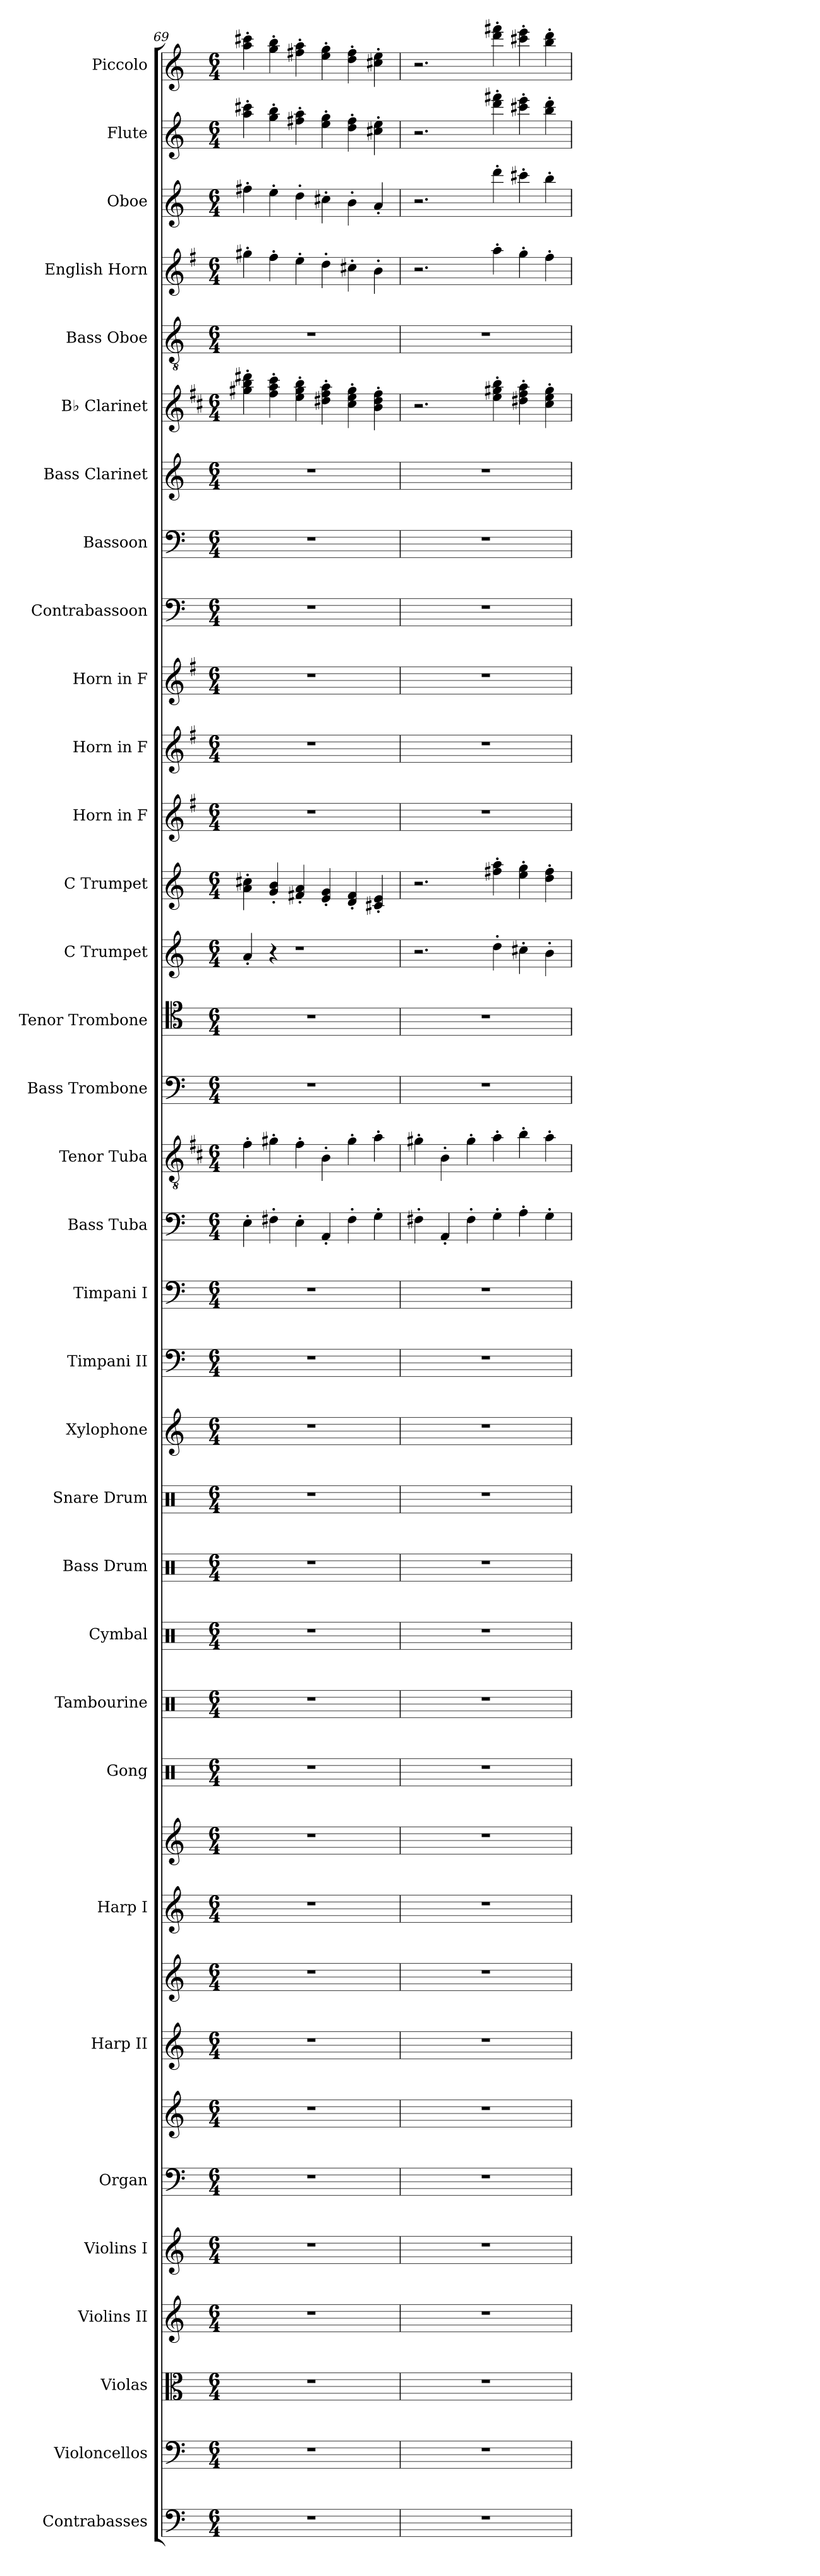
**kern	**kern	**kern	**kern	**kern	**kern	**kern	**kern	**kern	**kern	**kern	**kern	**kern	**kern	**kern	**kern	**kern	**kern	**kern	**kern	**kern	**kern	**kern	**kern	**kern	**kern	**kern	**kern	**kern	**kern	**kern	**kern	**kern	**kern	**kern	**kern	**kern
*part34	*part33	*part32	*part31	*part30	*part29	*part29	*part28	*part28	*part27	*part27	*part26	*part25	*part24	*part23	*part22	*part21	*part20	*part19	*part18	*part17	*part16	*part15	*part14	*part13	*part12	*part11	*part10	*part9	*part8	*part7	*part6	*part5	*part4	*part3	*part2	*part1
*staff37	*staff36	*staff35	*staff34	*staff33	*staff32	*staff31	*staff30	*staff29	*staff28	*staff27	*staff26	*staff25	*staff24	*staff23	*staff22	*staff21	*staff20	*staff19	*staff18	*staff17	*staff16	*staff15	*staff14	*staff13	*staff12	*staff11	*staff10	*staff9	*staff8	*staff7	*staff6	*staff5	*staff4	*staff3	*staff2	*staff1
*I"Contrabasses	*I"Violoncellos	*I"Violas	*I"Violins II	*I"Violins I	*I"Organ	*	*I"Harp II	*	*I"Harp I	*	*I"Gong	*I"Tambourine	*I"Cymbal	*I"Bass Drum	*I"Snare Drum	*I"Xylophone	*I"Timpani II	*I"Timpani I	*I"Bass Tuba	*I"Tenor Tuba	*I"Bass Trombone	*I"Tenor Trombone	*I"C Trumpet	*I"C Trumpet	*I"Horn in F	*I"Horn in F	*I"Horn in F	*I"Contrabassoon	*I"Bassoon	*I"Bass Clarinet	*I"B♭ Clarinet	*I"Bass Oboe	*I"English Horn	*I"Oboe	*I"Flute	*I"Piccolo
*I'Cbs.	*I'Vcs.	*I'Vlas.	*I'Vlns.	*I'Vlns.	*I'Org.	*	*I'Hrp.	*	*I'Hrp.	*	*	*I'Tamb.	*I'Cym.	*I'B. Dr.	*I'Sn. Dr.	*I'Xyl.	*I'Timp.	*I'Timp.	*I'Tba.	*	*I'B. Tbn.	*I'T. Tbn.	*I'C Tpt.	*I'C Tpt.	*	*	*	*I'Cbsn.	*I'Bsn.	*I'B. Cl.	*I'B♭ Cl.	*	*I'E. Hn.	*I'Ob.	*I'Fl.	*I'Picc.
*clefF4	*clefF4	*clefC3	*clefG2	*clefG2	*clefF4	*clefG2	*clefG2	*clefG2	*clefG2	*clefG2	*clefX	*clefX	*clefX	*clefX	*clefX	*clefG2	*clefF4	*clefF4	*clefF4	*clefGv2	*clefF4	*clefC4	*clefG2	*clefG2	*clefG2	*clefG2	*clefG2	*clefF4	*clefF4	*clefG2	*clefG2	*clefGv2	*clefG2	*clefG2	*clefG2	*clefG2
*ITrd7c12	*	*	*	*	*	*	*	*	*	*	*	*	*	*	*	*ITrd-7c-12	*	*	*	*ITrd1c2	*	*	*	*	*ITrd4c7	*ITrd4c7	*ITrd4c7	*ITrd7c12	*	*ITrd8c14	*ITrd1c2	*	*ITrd4c7	*	*	*ITrd-7c-12
*k[]	*k[]	*k[]	*k[]	*k[]	*k[]	*k[]	*k[]	*k[]	*k[]	*k[]	*k[]	*k[]	*k[]	*k[]	*k[]	*k[]	*k[]	*k[]	*k[]	*k[]	*k[]	*k[]	*k[]	*k[]	*k[]	*k[]	*k[]	*k[]	*k[]	*k[]	*k[]	*k[]	*k[]	*k[]	*k[]	*k[]
*M6/4	*M6/4	*M6/4	*M6/4	*M6/4	*M6/4	*M6/4	*M6/4	*M6/4	*M6/4	*M6/4	*M6/4	*M6/4	*M6/4	*M6/4	*M6/4	*M6/4	*M6/4	*M6/4	*M6/4	*M6/4	*M6/4	*M6/4	*M6/4	*M6/4	*M6/4	*M6/4	*M6/4	*M6/4	*M6/4	*M6/4	*M6/4	*M6/4	*M6/4	*M6/4	*M6/4	*M6/4
=69	=69	=69	=69	=69	=69	=69	=69	=69	=69	=69	=69	=69	=69	=69	=69	=69	=69	=69	=69	=69	=69	=69	=69	=69	=69	=69	=69	=69	=69	=69	=69	=69	=69	=69	=69	=69
1.r	1.r	1.r	1.r	1.r	1.r	1.r	1.r	1.r	1.r	1.r	1.r	1.r	1.r	1.r	1.r	1.r	1.r	1.r	4E'\	4e'\	1.r	1.r	4a'/	4a\' 4cc#X\'	1.r	1.r	1.r	1.r	1.r	1.r	4ff#X\' 4aa\' 4ccc#X\'	1.r	4cc#X'\	4ff#X'\	4aa\' 4ccc#X\'	4aaa\' 4cccc#X\'
.	.	.	.	.	.	.	.	.	.	.	.	.	.	.	.	.	.	.	4F#X'\	4f#X'\	.	.	4r	4g/' 4b/'	.	.	.	.	.	.	4ee\' 4gg\' 4bb\'	.	4b'\	4ee'\	4gg\' 4bb\'	4ggg\' 4bbb\'
.	.	.	.	.	.	.	.	.	.	.	.	.	.	.	.	.	.	.	4E'\	4e'\	.	.	1r	4f#X/' 4a/'	.	.	.	.	.	.	4dd\' 4ff#\' 4aa\'	.	4a'\	4dd'\	4ff#X\' 4aa\'	4fff#X\' 4aaa\'
.	.	.	.	.	.	.	.	.	.	.	.	.	.	.	.	.	.	.	4AA'/	4A'\	.	.	.	4e/' 4g/'	.	.	.	.	.	.	4cc#X\' 4ee\' 4gg\'	.	4g'\	4cc#X'\	4ee\' 4gg\'	4eee\' 4ggg\'
.	.	.	.	.	.	.	.	.	.	.	.	.	.	.	.	.	.	.	4F#'\	4f#'\	.	.	.	4d/' 4f#/'	.	.	.	.	.	.	4b\' 4dd\' 4ff#\'	.	4f#X'\	4b'\	4dd\' 4ff#\'	4ddd\' 4fff#\'
.	.	.	.	.	.	.	.	.	.	.	.	.	.	.	.	.	.	.	4G'\	4g'\	.	.	.	4c#X/' 4e/'	.	.	.	.	.	.	4a\' 4cc#\' 4ee\'	.	4e'\	4a'/	4cc#X\' 4ee\'	4ccc#X\' 4eee\'
=70	=70	=70	=70	=70	=70	=70	=70	=70	=70	=70	=70	=70	=70	=70	=70	=70	=70	=70	=70	=70	=70	=70	=70	=70	=70	=70	=70	=70	=70	=70	=70	=70	=70	=70	=70	=70
1.r	1.r	1.r	1.r	1.r	1.r	1.r	1.r	1.r	1.r	1.r	1.r	1.r	1.r	1.r	1.r	1.r	1.r	1.r	4F#X'\	4f#X'\	1.r	1.r	2.r	2.r	1.r	1.r	1.r	1.r	1.r	1.r	2.r	1.r	2.r	2.r	2.r	2.r
.	.	.	.	.	.	.	.	.	.	.	.	.	.	.	.	.	.	.	4AA'/	4A'\	.	.	.	.	.	.	.	.	.	.	.	.	.	.	.	.
.	.	.	.	.	.	.	.	.	.	.	.	.	.	.	.	.	.	.	4F#'\	4f#'\	.	.	.	.	.	.	.	.	.	.	.	.	.	.	.	.
.	.	.	.	.	.	.	.	.	.	.	.	.	.	.	.	.	.	.	4G'\	4g'\	.	.	4dd'\	4ff#X\' 4aa\'	.	.	.	.	.	.	4dd\' 4ff#X\' 4aa\'	.	4dd'\	4ddd'\	4ddd\' 4fff#X\'	4dddd\' 4ffff#X\'
.	.	.	.	.	.	.	.	.	.	.	.	.	.	.	.	.	.	.	4A'\	4a'\	.	.	4cc#X'\	4ee\' 4gg\'	.	.	.	.	.	.	4cc#X\' 4ee\' 4gg\'	.	4cc'\	4ccc#X'\	4ccc#X\' 4eee\'	4cccc#X\' 4eeee\'
.	.	.	.	.	.	.	.	.	.	.	.	.	.	.	.	.	.	.	4G'\	4g'\	.	.	4b'\	4dd\' 4ff#\'	.	.	.	.	.	.	4b\' 4dd\' 4ff#\'	.	4b'\	4bb'\	4bb\' 4ddd\'	4bbb\' 4dddd\'
=	=	=	=	=	=	=	=	=	=	=	=	=	=	=	=	=	=	=	=	=	=	=	=	=	=	=	=	=	=	=	=	=	=	=	=	=
*-	*-	*-	*-	*-	*-	*-	*-	*-	*-	*-	*-	*-	*-	*-	*-	*-	*-	*-	*-	*-	*-	*-	*-	*-	*-	*-	*-	*-	*-	*-	*-	*-	*-	*-	*-	*-
